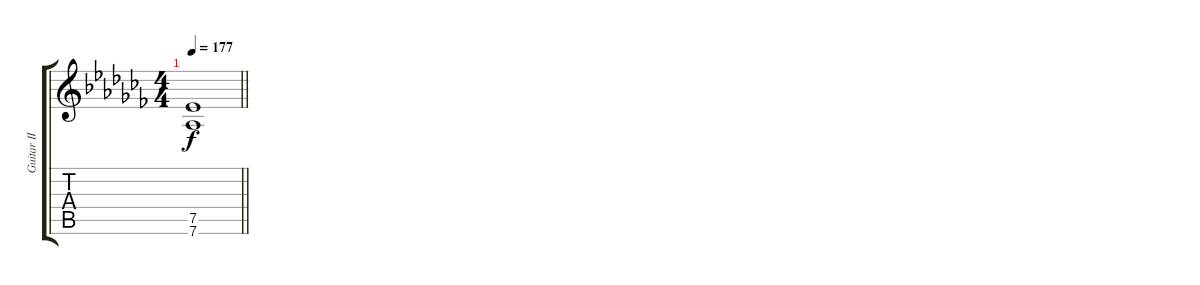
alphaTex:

\track ("Guitar II" "Guitar II") {instrument distortionguitar}
\staff {score tabs}
\tuning (Eb4 Bb3 Gb3 Db3 Ab2 Db2) {hide}
\ts (4 4)
\tempo 177
\clef g2
\barLineRight lightlight
\ks abminor
(7.5{t} 7.6{t}).1{dy f}
